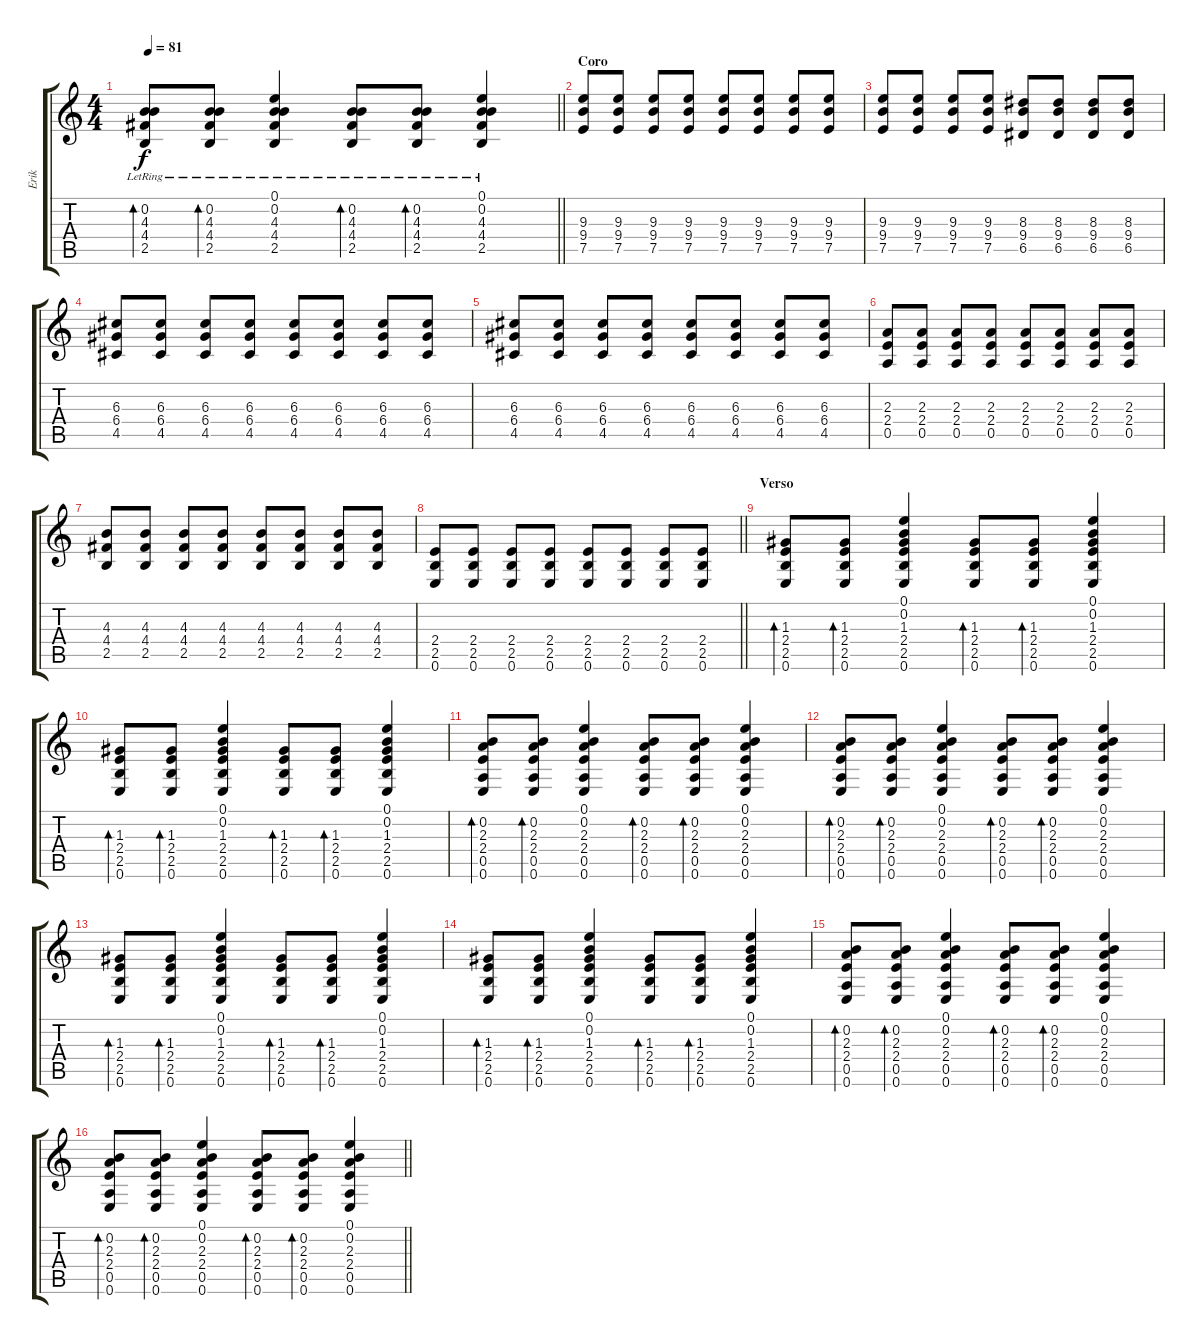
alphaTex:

\track ("Erik" "Erik") {instrument acousticguitarsteel}
\staff {score tabs}
\tuning (E4 B3 G3 D3 A2 E2) {hide}
\ts (4 4)
\tempo 81
\clef g2
\barLineRight lightlight
\ks c
(0.2{lr} 4.3{lr} 4.4{lr} 2.5{lr}).8{bd 30 dy f} (0.2{lr} 4.3{lr} 4.4{lr} 2.5{lr}).8{bd 60} (0.1{lr} 0.2{lr} 4.3{lr} 4.4{lr} 2.5{lr}).4 (0.2{lr} 4.3{lr} 4.4{lr} 2.5{lr}).8{bd 30} (0.2{lr} 4.3{lr} 4.4{lr} 2.5{lr}).8{bd 60} (0.1{lr} 0.2{lr} 4.3{lr} 4.4{lr} 2.5{lr}).4 |
\section ("" "Coro")
(9.3 9.4 7.5).8{instrument distortionguitar} (9.3 9.4 7.5).8 (9.3 9.4 7.5).8 (9.3 9.4 7.5).8 (9.3 9.4 7.5).8 (9.3 9.4 7.5).8 (9.3 9.4 7.5).8 (9.3 9.4 7.5).8 |
(9.3 9.4 7.5).8 (9.3 9.4 7.5).8 (9.3 9.4 7.5).8 (9.3 9.4 7.5).8 (8.3 9.4 6.5).8 (8.3 9.4 6.5).8 (8.3 9.4 6.5).8 (8.3 9.4 6.5).8 |
(6.3 6.4 4.5).8 (6.3 6.4 4.5).8 (6.3 6.4 4.5).8 (6.3 6.4 4.5).8 (6.3 6.4 4.5).8 (6.3 6.4 4.5).8 (6.3 6.4 4.5).8 (6.3 6.4 4.5).8 |
(6.3 6.4 4.5).8 (6.3 6.4 4.5).8 (6.3 6.4 4.5).8 (6.3 6.4 4.5).8 (6.3 6.4 4.5).8 (6.3 6.4 4.5).8 (6.3 6.4 4.5).8 (6.3 6.4 4.5).8 |
(2.3 2.4 0.5).8 (2.3 2.4 0.5).8 (2.3 2.4 0.5).8 (2.3 2.4 0.5).8 (2.3 2.4 0.5).8 (2.3 2.4 0.5).8 (2.3 2.4 0.5).8 (2.3 2.4 0.5).8 |
(4.3 4.4 2.5).8 (4.3 4.4 2.5).8 (4.3 4.4 2.5).8 (4.3 4.4 2.5).8 (4.3 4.4 2.5).8 (4.3 4.4 2.5).8 (4.3 4.4 2.5).8 (4.3 4.4 2.5).8 |
\barLineRight lightlight
(2.4 2.5 0.6).8 (2.4 2.5 0.6).8 (2.4 2.5 0.6).8 (2.4 2.5 0.6).8 (2.4 2.5 0.6).8 (2.4 2.5 0.6).8 (2.4 2.5 0.6).8 (2.4 2.5 0.6).8 |
\section ("" "Verso")
(1.3 2.4 2.5 0.6).8{bd 30 instrument acousticguitarsteel} (1.3 2.4 2.5 0.6).8{bd 60} (0.1 0.2 1.3 2.4 2.5 0.6).4 (1.3 2.4 2.5 0.6).8{bd 30} (1.3 2.4 2.5 0.6).8{bd 60} (0.1 0.2 1.3 2.4 2.5 0.6).4 |
(1.3 2.4 2.5 0.6).8{bd 30} (1.3 2.4 2.5 0.6).8{bd 60} (0.1 0.2 1.3 2.4 2.5 0.6).4 (1.3 2.4 2.5 0.6).8{bd 30} (1.3 2.4 2.5 0.6).8{bd 60} (0.1 0.2 1.3 2.4 2.5 0.6).4 |
(0.2 2.3 2.4 0.5 0.6).8{bd 30} (0.2 2.3 2.4 0.5 0.6).8{bd 60} (0.1 0.2 2.3 2.4 0.5 0.6).4 (0.2 2.3 2.4 0.5 0.6).8{bd 30} (0.2 2.3 2.4 0.5 0.6).8{bd 60} (0.1 0.2 2.3 2.4 0.5 0.6).4 |
(0.2 2.3 2.4 0.5 0.6).8{bd 30} (0.2 2.3 2.4 0.5 0.6).8{bd 60} (0.1 0.2 2.3 2.4 0.5 0.6).4 (0.2 2.3 2.4 0.5 0.6).8{bd 30} (0.2 2.3 2.4 0.5 0.6).8{bd 60} (0.1 0.2 2.3 2.4 0.5 0.6).4 |
(1.3 2.4 2.5 0.6).8{bd 30} (1.3 2.4 2.5 0.6).8{bd 60} (0.1 0.2 1.3 2.4 2.5 0.6).4 (1.3 2.4 2.5 0.6).8{bd 30} (1.3 2.4 2.5 0.6).8{bd 60} (0.1 0.2 1.3 2.4 2.5 0.6).4 |
(1.3 2.4 2.5 0.6).8{bd 30} (1.3 2.4 2.5 0.6).8{bd 60} (0.1 0.2 1.3 2.4 2.5 0.6).4 (1.3 2.4 2.5 0.6).8{bd 30} (1.3 2.4 2.5 0.6).8{bd 60} (0.1 0.2 1.3 2.4 2.5 0.6).4 |
(0.2 2.3 2.4 0.5 0.6).8{bd 30} (0.2 2.3 2.4 0.5 0.6).8{bd 60} (0.1 0.2 2.3 2.4 0.5 0.6).4 (0.2 2.3 2.4 0.5 0.6).8{bd 30} (0.2 2.3 2.4 0.5 0.6).8{bd 60} (0.1 0.2 2.3 2.4 0.5 0.6).4 |
\barLineRight lightlight
(0.2 2.3 2.4 0.5 0.6).8{bd 30} (0.2 2.3 2.4 0.5 0.6).8{bd 60} (0.1 0.2 2.3 2.4 0.5 0.6).4 (0.2 2.3 2.4 0.5 0.6).8{bd 30} (0.2 2.3 2.4 0.5 0.6).8{bd 60} (0.1 0.2 2.3 2.4 0.5 0.6).4
